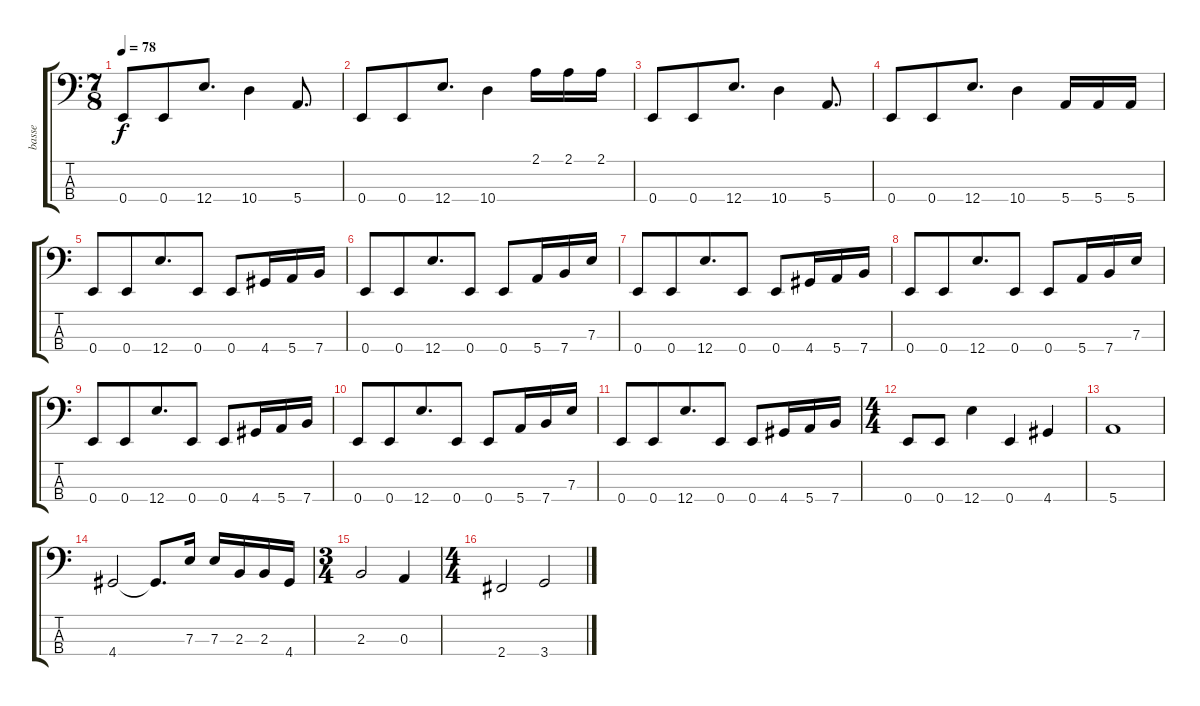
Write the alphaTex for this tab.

\track ("basse" "basse") {instrument electricbassfinger}
\staff {score tabs}
\tuning (G2 D2 A1 E1) {hide}
\ts (7 8)
\tempo 78
\clef f4
\ks c
0.4.8{dy f} 0.4.8 12.4.8{d} 10.4.4 5.4.8{d} |
0.4.8 0.4.8 12.4.8{d} 10.4.4 2.1.16 2.1.16 2.1.16 |
0.4.8 0.4.8 12.4.8{d} 10.4.4 5.4.8{d} |
0.4.8 0.4.8 12.4.8{d} 10.4.4 5.4.16 5.4.16 5.4.16 |
0.4.8 0.4.8 12.4.8{d} 0.4.8 0.4.8 4.4.16 5.4.16 7.4.16 |
0.4.8 0.4.8 12.4.8{d} 0.4.8 0.4.8 5.4.16 7.4.16 7.3.16 |
0.4.8 0.4.8 12.4.8{d} 0.4.8 0.4.8 4.4.16 5.4.16 7.4.16 |
0.4.8 0.4.8 12.4.8{d} 0.4.8 0.4.8 5.4.16 7.4.16 7.3.16 |
0.4.8 0.4.8 12.4.8{d} 0.4.8 0.4.8 4.4.16 5.4.16 7.4.16 |
0.4.8 0.4.8 12.4.8{d} 0.4.8 0.4.8 5.4.16 7.4.16 7.3.16 |
0.4.8 0.4.8 12.4.8{d} 0.4.8 0.4.8 4.4.16 5.4.16 7.4.16 |
\ts (4 4)
0.4.8 0.4.8 12.4.4 0.4.4 4.4.4 |
5.4.1 |
4.4.2 4.4{t}.8{d} 7.3.16 7.3.16 2.3.16 2.3.16 4.4.16 |
\ts (3 4)
2.3.2 0.3.4 |
\ts (4 4)
2.4.2 3.4.2
